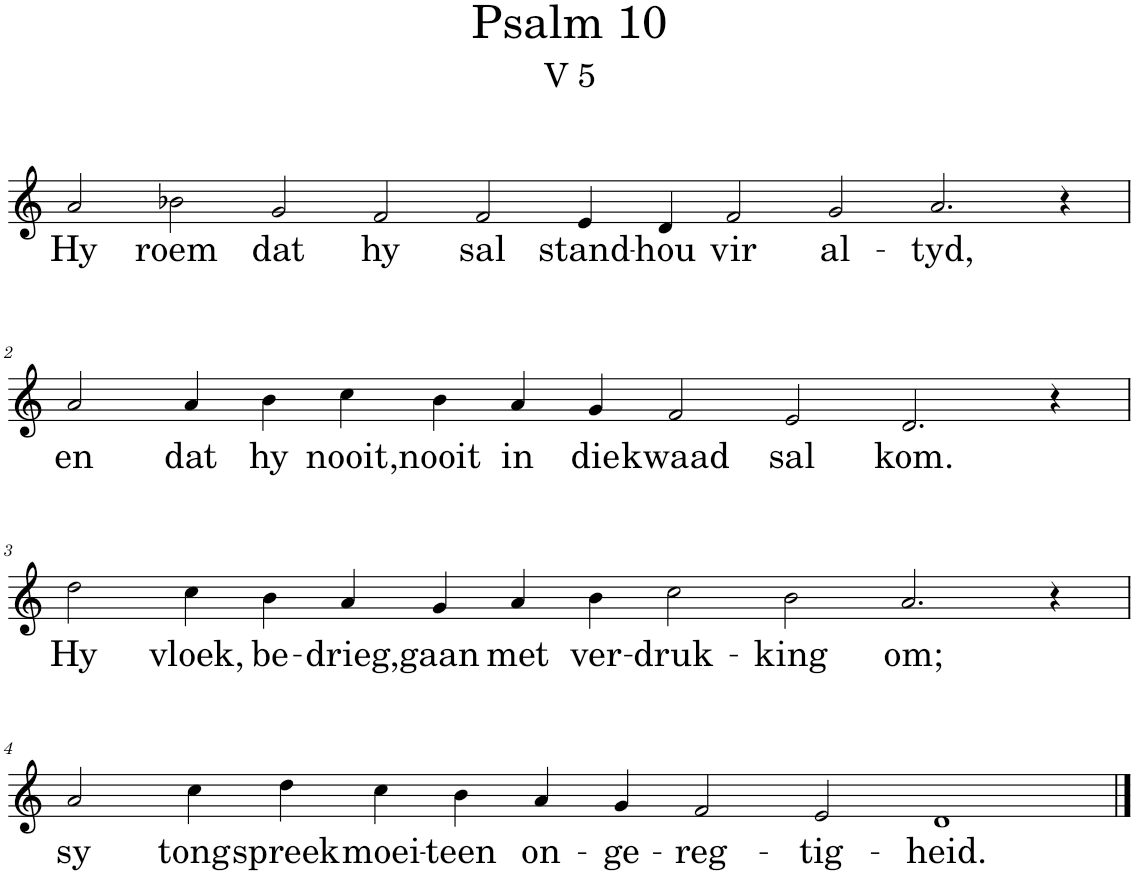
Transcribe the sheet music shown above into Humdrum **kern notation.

**kern	**text
*part1	*part1
*staff1	*staff1
*I"Pipe Organ	*
*I'Org.	*
*clefG2	*
*k[]	*
*M20/4	*
=1	=1
!	!LO:LY:b
2a/	Hy
!	!LO:LY:b
2b-X\	roem
!	!LO:LY:b
2g/	dat
!	!LO:LY:b
2f/	hy
!	!LO:LY:b
2f/	sal
!	!LO:LY:b
4e/	stand-
!	!LO:LY:b
4d/	-hou
!	!LO:LY:b
2f/	vir
!	!LO:LY:b
2g/	al-
!	!LO:LY:b
2.a/	-tyd,
4r	.
!!LO:LB:g=z
=2	=2
*M16/4	*
!	!LO:LY:b
2a/	en
!	!LO:LY:b
4a/	dat
!	!LO:LY:b
4b\	hy
!	!LO:LY:b
4cc\	nooit,
!	!LO:LY:b
4b\	nooit
!	!LO:LY:b
4a/	in
!	!LO:LY:b
4g/	die
!	!LO:LY:b
2f/	kwaad
!	!LO:LY:b
2e/	sal
!	!LO:LY:b
2.d/	kom.
4r	.
!!LO:LB:g=z
=3	=3
*M20/4	*
!	!LO:LY:b
2dd\	Hy
!	!LO:LY:b
4cc\	vloek,
!	!LO:LY:b
4b\	be-
!	!LO:LY:b
4a/	-drieg,
!	!LO:LY:b
4g/	gaan
!	!LO:LY:b
4a/	met
!	!LO:LY:b
4b\	ver-
!	!LO:LY:b
2cc\	-druk-
!	!LO:LY:b
2b\	-king
!	!LO:LY:b
2.a/	om;
4r	.
!!LO:LB:g=z
=4	=4
*M20/4	*
!	!LO:LY:b
2a/	sy
!	!LO:LY:b
4cc\	tong
!	!LO:LY:b
4dd\	spreek
!	!LO:LY:b
4cc\	moei-
!	!LO:LY:b
4b\	-teen
!	!LO:LY:b
4a/	on-
!	!LO:LY:b
4g/	-ge-
!	!LO:LY:b
2f/	-reg-
!	!LO:LY:b
2e/	-tig-
!	!LO:LY:b
1d	-heid.
==	==
*-	*-
